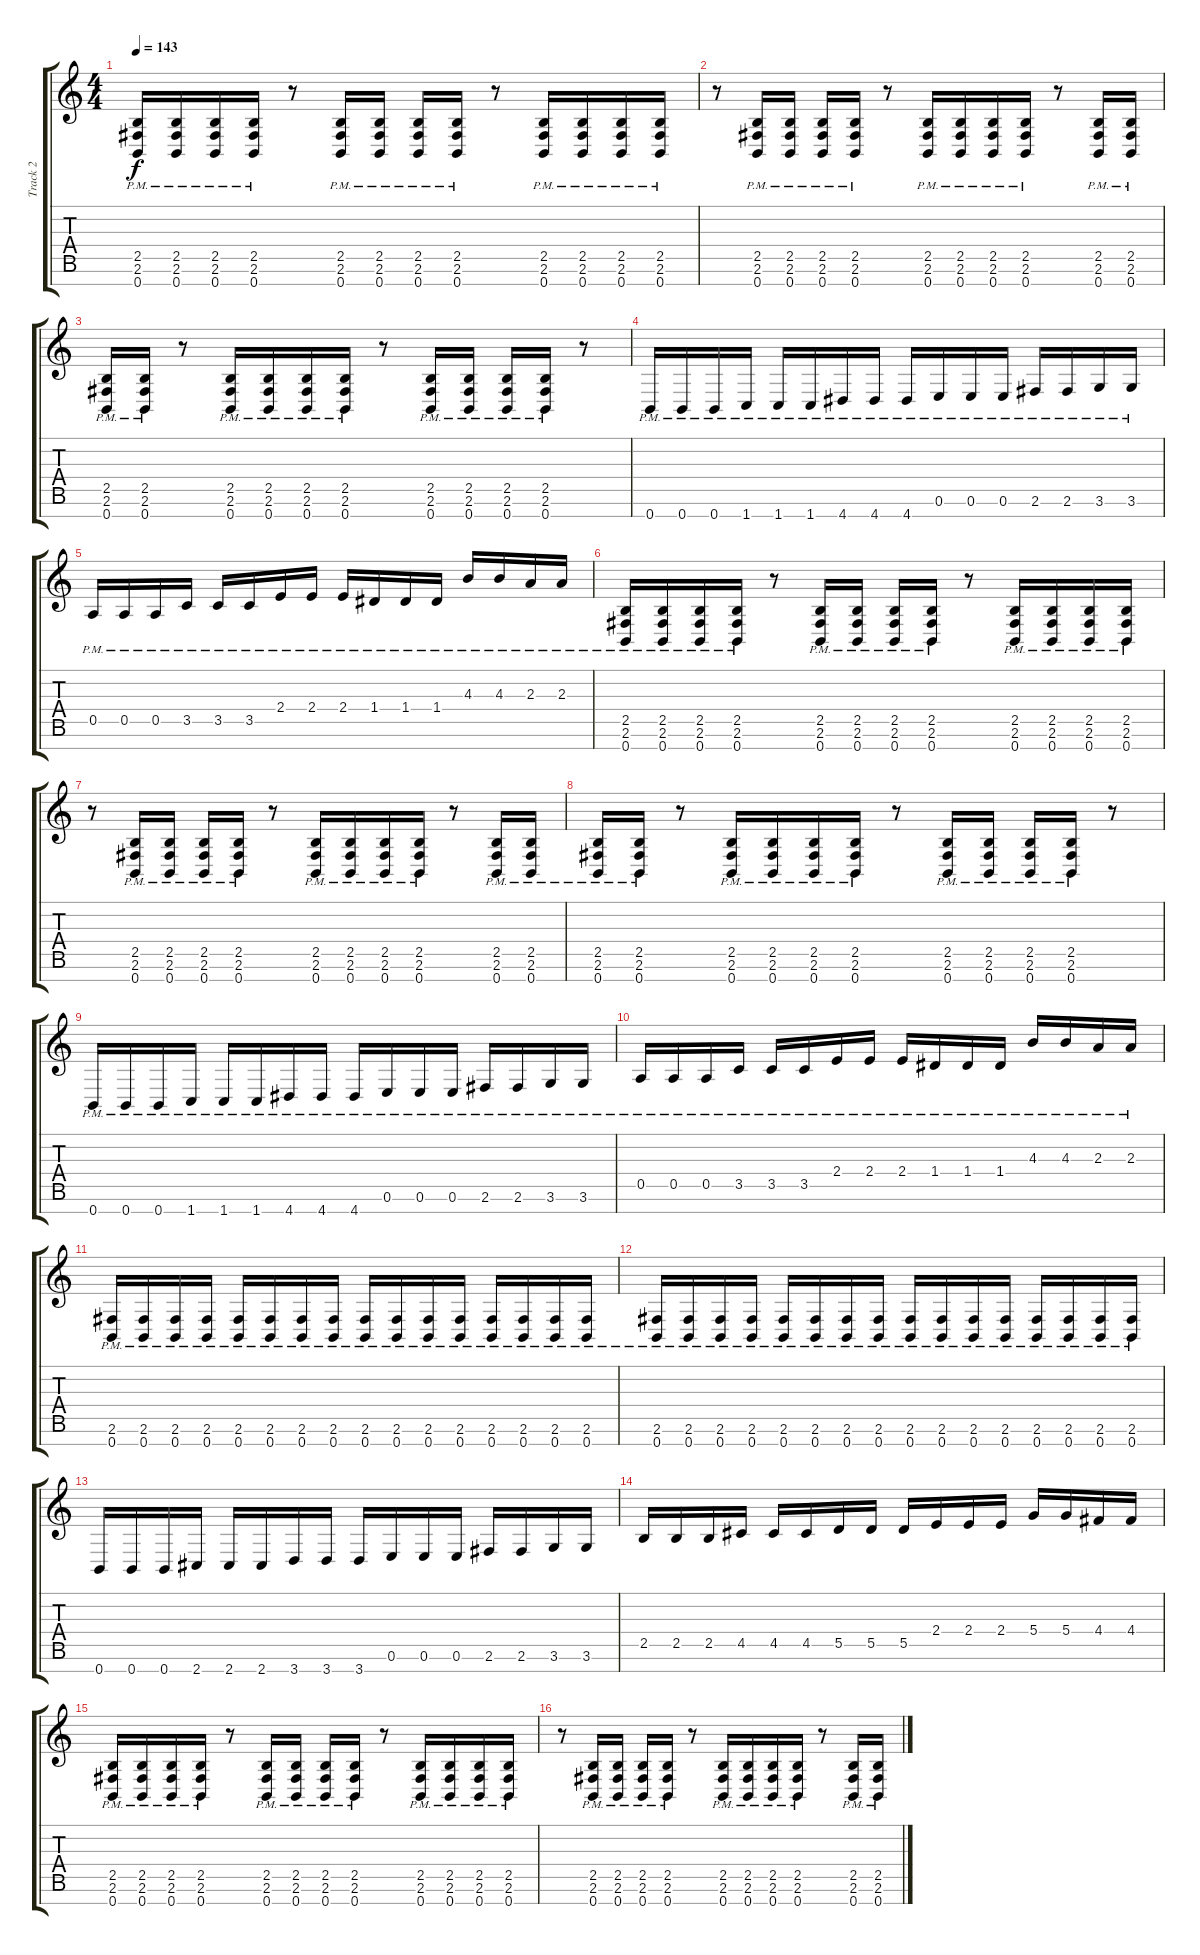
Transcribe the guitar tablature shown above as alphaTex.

\track ("Track 2" "Track 2") {instrument distortionguitar}
\staff {score tabs}
\tuning (E4 B3 G3 D3 A2 E2 B1) {hide}
\ts (4 4)
\section ("" "")
\tempo 143
\clef g2
\ks c
(2.5{pm} 2.6{pm} 0.7{pm}).16{dy f} (2.5{pm} 2.6{pm} 0.7{pm}).16 (2.5{pm} 2.6{pm} 0.7{pm}).16 (2.5{pm} 2.6{pm} 0.7{pm}).16 r.8 (2.5{pm} 2.6{pm} 0.7{pm}).16 (2.5{pm} 2.6{pm} 0.7{pm}).16 (2.5{pm} 2.6{pm} 0.7{pm}).16 (2.5{pm} 2.6{pm} 0.7{pm}).16 r.8 (2.5{pm} 2.6{pm} 0.7{pm}).16 (2.5{pm} 2.6{pm} 0.7{pm}).16 (2.5{pm} 2.6{pm} 0.7{pm}).16 (2.5{pm} 2.6{pm} 0.7{pm}).16 |
r.8 (2.5{pm} 2.6{pm} 0.7{pm}).16 (2.5{pm} 2.6{pm} 0.7{pm}).16 (2.5{pm} 2.6{pm} 0.7{pm}).16 (2.5{pm} 2.6{pm} 0.7{pm}).16 r.8 (2.5{pm} 2.6{pm} 0.7{pm}).16 (2.5{pm} 2.6{pm} 0.7{pm}).16 (2.5{pm} 2.6{pm} 0.7{pm}).16 (2.5{pm} 2.6{pm} 0.7{pm}).16 r.8 (2.5{pm} 2.6{pm} 0.7{pm}).16 (2.5{pm} 2.6{pm} 0.7{pm}).16 |
(2.5{pm} 2.6{pm} 0.7{pm}).16 (2.5{pm} 2.6{pm} 0.7{pm}).16 r.8 (2.5{pm} 2.6{pm} 0.7{pm}).16 (2.5{pm} 2.6{pm} 0.7{pm}).16 (2.5{pm} 2.6{pm} 0.7{pm}).16 (2.5{pm} 2.6{pm} 0.7{pm}).16 r.8 (2.5{pm} 2.6{pm} 0.7{pm}).16 (2.5{pm} 2.6{pm} 0.7{pm}).16 (2.5{pm} 2.6{pm} 0.7{pm}).16 (2.5{pm} 2.6{pm} 0.7{pm}).16 r.8 |
0.7{pm}.16 0.7{pm}.16 0.7{pm}.16 1.7{pm}.16 1.7{pm}.16 1.7{pm}.16 4.7{pm}.16 4.7{pm}.16 4.7{pm}.16 0.6{pm}.16 0.6{pm}.16 0.6{pm}.16 2.6{pm}.16 2.6{pm}.16 3.6{pm}.16 3.6{pm}.16 |
0.5{pm}.16 0.5{pm}.16 0.5{pm}.16 3.5{pm}.16 3.5{pm}.16 3.5{pm}.16 2.4{pm}.16 2.4{pm}.16 2.4{pm}.16 1.4{pm}.16 1.4{pm}.16 1.4{pm}.16 4.3{pm}.16 4.3{pm}.16 2.3{pm}.16 2.3{pm}.16 |
(2.5{pm} 2.6{pm} 0.7{pm}).16 (2.5{pm} 2.6{pm} 0.7{pm}).16 (2.5{pm} 2.6{pm} 0.7{pm}).16 (2.5{pm} 2.6{pm} 0.7{pm}).16 r.8 (2.5{pm} 2.6{pm} 0.7{pm}).16 (2.5{pm} 2.6{pm} 0.7{pm}).16 (2.5{pm} 2.6{pm} 0.7{pm}).16 (2.5{pm} 2.6{pm} 0.7{pm}).16 r.8 (2.5{pm} 2.6{pm} 0.7{pm}).16 (2.5{pm} 2.6{pm} 0.7{pm}).16 (2.5{pm} 2.6{pm} 0.7{pm}).16 (2.5{pm} 2.6{pm} 0.7{pm}).16 |
r.8 (2.5{pm} 2.6{pm} 0.7{pm}).16 (2.5{pm} 2.6{pm} 0.7{pm}).16 (2.5{pm} 2.6{pm} 0.7{pm}).16 (2.5{pm} 2.6{pm} 0.7{pm}).16 r.8 (2.5{pm} 2.6{pm} 0.7{pm}).16 (2.5{pm} 2.6{pm} 0.7{pm}).16 (2.5{pm} 2.6{pm} 0.7{pm}).16 (2.5{pm} 2.6{pm} 0.7{pm}).16 r.8 (2.5{pm} 2.6{pm} 0.7{pm}).16 (2.5{pm} 2.6{pm} 0.7{pm}).16 |
(2.5{pm} 2.6{pm} 0.7{pm}).16 (2.5{pm} 2.6{pm} 0.7{pm}).16 r.8 (2.5{pm} 2.6{pm} 0.7{pm}).16 (2.5{pm} 2.6{pm} 0.7{pm}).16 (2.5{pm} 2.6{pm} 0.7{pm}).16 (2.5{pm} 2.6{pm} 0.7{pm}).16 r.8 (2.5{pm} 2.6{pm} 0.7{pm}).16 (2.5{pm} 2.6{pm} 0.7{pm}).16 (2.5{pm} 2.6{pm} 0.7{pm}).16 (2.5{pm} 2.6{pm} 0.7{pm}).16 r.8 |
0.7{pm}.16 0.7{pm}.16 0.7{pm}.16 1.7{pm}.16 1.7{pm}.16 1.7{pm}.16 4.7{pm}.16 4.7{pm}.16 4.7{pm}.16 0.6{pm}.16 0.6{pm}.16 0.6{pm}.16 2.6{pm}.16 2.6{pm}.16 3.6{pm}.16 3.6{pm}.16 |
0.5{pm}.16 0.5{pm}.16 0.5{pm}.16 3.5{pm}.16 3.5{pm}.16 3.5{pm}.16 2.4{pm}.16 2.4{pm}.16 2.4{pm}.16 1.4{pm}.16 1.4{pm}.16 1.4{pm}.16 4.3{pm}.16 4.3{pm}.16 2.3{pm}.16 2.3{pm}.16 |
(2.6{pm} 0.7{pm}).16 (2.6{pm} 0.7{pm}).16 (2.6{pm} 0.7{pm}).16 (2.6{pm} 0.7{pm}).16 (2.6{pm} 0.7{pm}).16 (2.6{pm} 0.7{pm}).16 (2.6{pm} 0.7{pm}).16 (2.6{pm} 0.7{pm}).16 (2.6{pm} 0.7{pm}).16 (2.6{pm} 0.7{pm}).16 (2.6{pm} 0.7{pm}).16 (2.6{pm} 0.7{pm}).16 (2.6{pm} 0.7{pm}).16 (2.6{pm} 0.7{pm}).16 (2.6{pm} 0.7{pm}).16 (2.6{pm} 0.7{pm}).16 |
(2.6{pm} 0.7{pm}).16 (2.6{pm} 0.7{pm}).16 (2.6{pm} 0.7{pm}).16 (2.6{pm} 0.7{pm}).16 (2.6{pm} 0.7{pm}).16 (2.6{pm} 0.7{pm}).16 (2.6{pm} 0.7{pm}).16 (2.6{pm} 0.7{pm}).16 (2.6{pm} 0.7{pm}).16 (2.6{pm} 0.7{pm}).16 (2.6{pm} 0.7{pm}).16 (2.6{pm} 0.7{pm}).16 (2.6{pm} 0.7{pm}).16 (2.6{pm} 0.7{pm}).16 (2.6{pm} 0.7{pm}).16 (2.6{pm} 0.7{pm}).16 |
0.7.16 0.7.16 0.7.16 2.7.16 2.7.16 2.7.16 3.7.16 3.7.16 3.7.16 0.6.16 0.6.16 0.6.16 2.6.16 2.6.16 3.6.16 3.6.16 |
2.5.16 2.5.16 2.5.16 4.5.16 4.5.16 4.5.16 5.5.16 5.5.16 5.5.16 2.4.16 2.4.16 2.4.16 5.4.16 5.4.16 4.4.16 4.4.16 |
(2.5{pm} 2.6{pm} 0.7{pm}).16 (2.5{pm} 2.6{pm} 0.7{pm}).16 (2.5{pm} 2.6{pm} 0.7{pm}).16 (2.5{pm} 2.6{pm} 0.7{pm}).16 r.8 (2.5{pm} 2.6{pm} 0.7{pm}).16 (2.5{pm} 2.6{pm} 0.7{pm}).16 (2.5{pm} 2.6{pm} 0.7{pm}).16 (2.5{pm} 2.6{pm} 0.7{pm}).16 r.8 (2.5{pm} 2.6{pm} 0.7{pm}).16 (2.5{pm} 2.6{pm} 0.7{pm}).16 (2.5{pm} 2.6{pm} 0.7{pm}).16 (2.5{pm} 2.6{pm} 0.7{pm}).16 |
r.8 (2.5{pm} 2.6{pm} 0.7{pm}).16 (2.5{pm} 2.6{pm} 0.7{pm}).16 (2.5{pm} 2.6{pm} 0.7{pm}).16 (2.5{pm} 2.6{pm} 0.7{pm}).16 r.8 (2.5{pm} 2.6{pm} 0.7{pm}).16 (2.5{pm} 2.6{pm} 0.7{pm}).16 (2.5{pm} 2.6{pm} 0.7{pm}).16 (2.5{pm} 2.6{pm} 0.7{pm}).16 r.8 (2.5{pm} 2.6{pm} 0.7{pm}).16 (2.5{pm} 2.6{pm} 0.7{pm}).16
